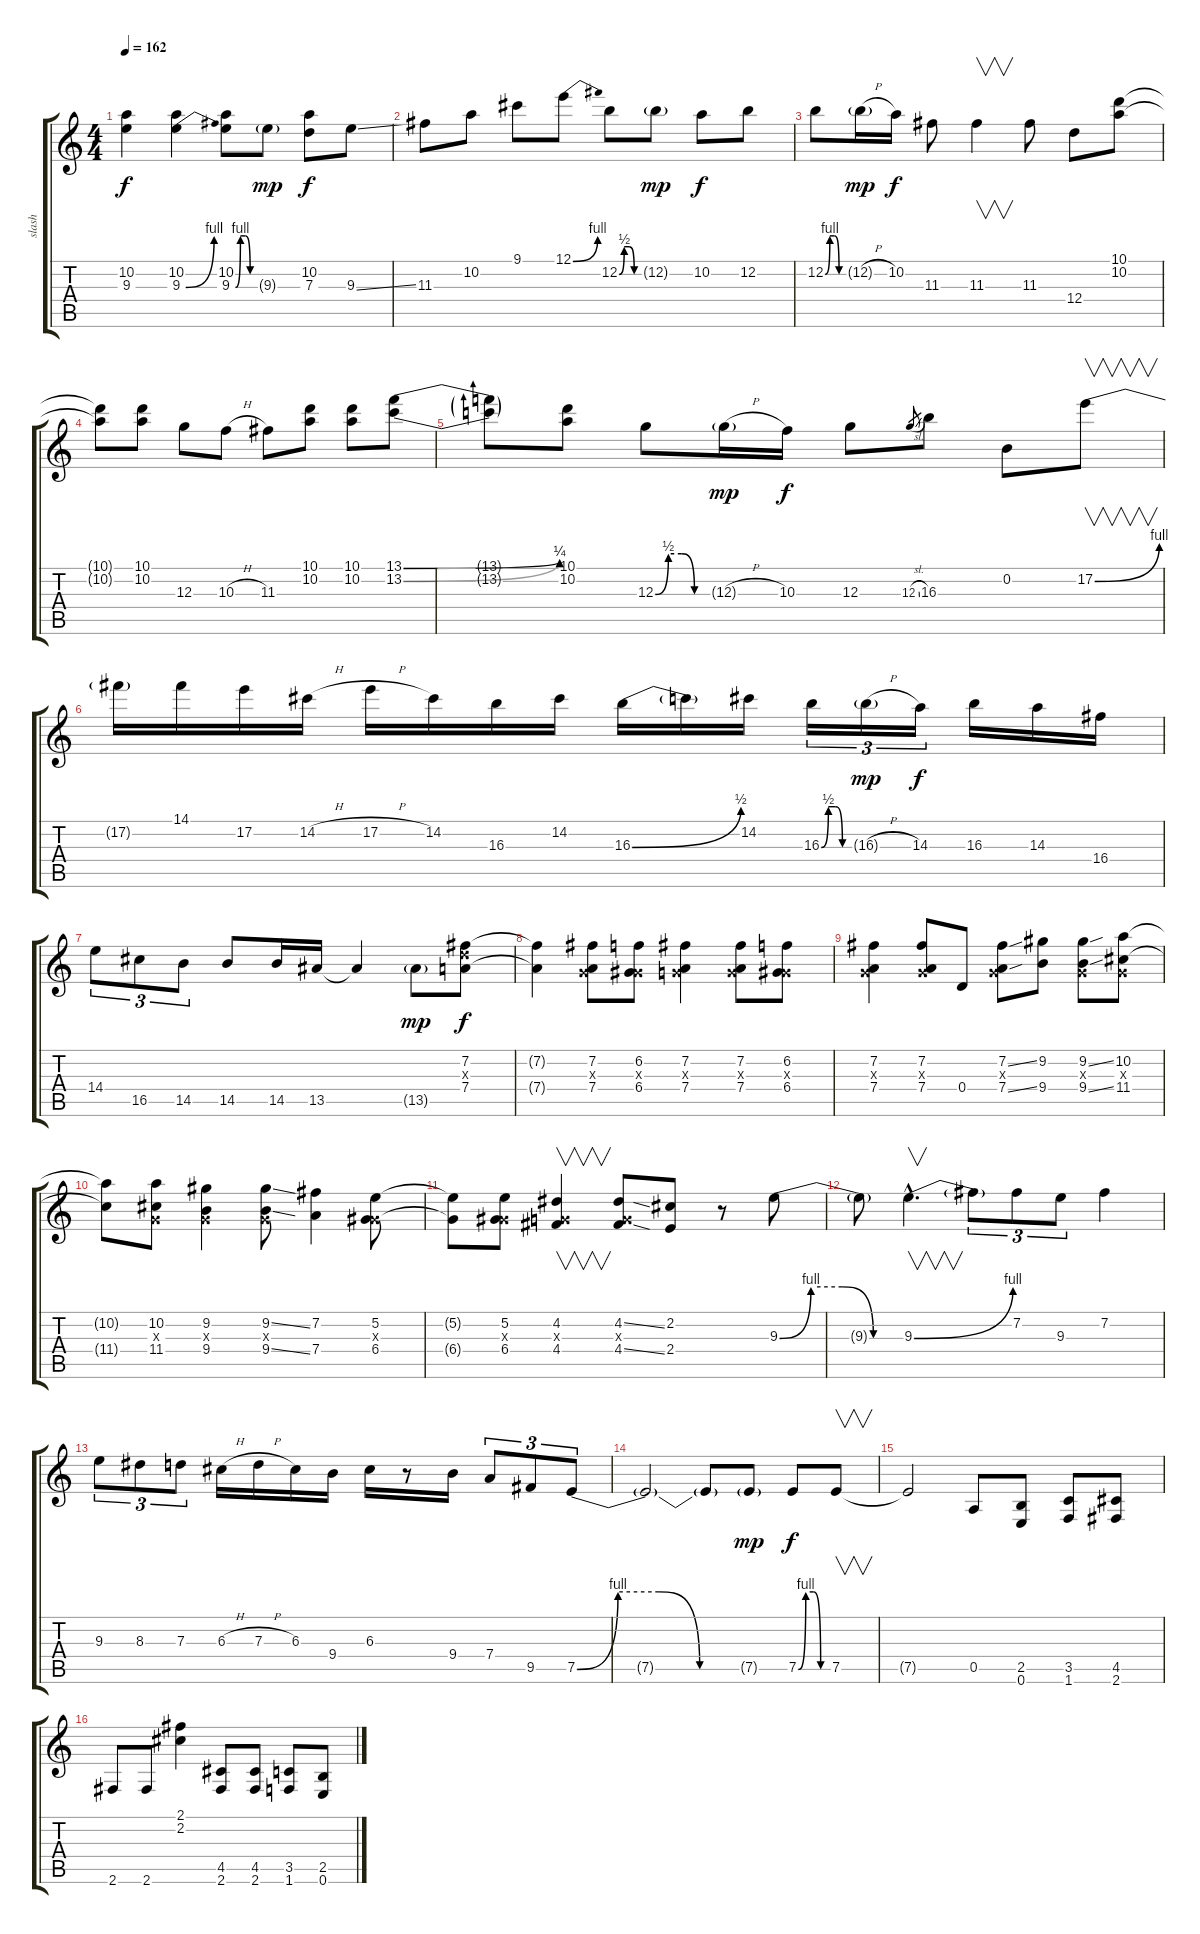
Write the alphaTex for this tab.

\track ("slash" "slash") {instrument distortionguitar}
\staff {score tabs}
\tuning (E4 B3 G3 D3 A2 E2) {hide}
\ts (4 4)
\tempo 162
\clef g2
\ks c
(10.2{t} 9.3{t}).4{dy f} (10.2 9.3{be (bend 0 0 60 4)}).4 (10.2 9.3{be (custom 0 0 15 4 30 4 45 0 60 0)}).8 9.3{g}.8{dy mp} (10.2 7.3).8{dy f} 9.3{ss}.8 |
11.3.8 10.2.8 9.1.8 12.1{be (bend 0 0 60 4)}.8 12.2{be (custom 0 0 15 2 30 2 45 0 60 0)}.8 12.2{g}.8{dy mp} 10.2.8{dy f} 12.2.8 |
12.2{be (custom 0 0 15 4 30 4 45 0 60 0)}.8 12.2{h g}.16{dy mp} 10.2.16{dy f} 11.3.8 11.3.4{v} 11.3.8 12.4.8 (10.1 10.2).8 |
(10.1{t} 10.2{t}).8 (10.1 10.2).8 12.3.8 10.3{h}.8 11.3.8 (10.1 10.2).8 (10.1 10.2).8 (13.1{be (bend 0 0 60 1)} 13.2{be (bend 0 0 60 1)}).8 |
(13.1{t} 13.2{t}).8 (10.1 10.2).8 12.3{be (custom 0 0 15 2 30 2 45 0 60 0)}.8 12.3{h g}.16{dy mp} 10.3.16{dy f} 12.3.8 12.3{sl}.8{gr} 16.3.8 0.2.8 17.2{be (bend 0 0 60 4)}.8{v} |
17.2{t}.16 14.1.16 17.2.16 14.2{h}.16 17.2{h}.16 14.2.16 16.3.16 14.2.16 16.3{be (bend 0 0 60 2)}.16 16.3{t}.16 14.2.16 16.3{be (custom 0 0 15 2 30 2 45 0 60 0)}.16{tu (3 2)} 16.3{h g}.16{tu (3 2) dy mp} 14.3.16{tu (3 2) dy f} 16.3.16 14.3.16 16.4.16 |
14.4.8{tu (3 2)} 16.5.8{tu (3 2)} 14.5.8{tu (3 2)} 14.5.8 14.5.16 13.5.16 13.5{t}.4 13.5{g}.8{dy mp} (7.2 7.3{x} 7.4).8{dy f} |
(7.2{t} 7.4{t}).4 (7.2 0.3{x} 7.4).8 (6.2 0.3{x} 6.4).8 (7.2 0.3{x} 7.4).4 (7.2 0.3{x} 7.4).8 (6.2 0.3{x} 6.4).8 |
(7.2 0.3{x} 7.4).4 (7.2 0.3{x} 7.4).8 0.4.8 (7.2{ss} 0.3{x} 7.4{ss}).8 (9.2 9.4).8 (9.2{ss} 0.3{x} 9.4{ss}).8 (10.2 0.3{x} 11.4).8 |
(10.2{t} 11.4{t}).8 (10.2 0.3{x} 11.4).8 (9.2 0.3{x} 9.4).4 (9.2{ss} 0.3{x} 9.4{ss}).8 (7.2 7.4).4 (5.2 0.3{x} 6.4).8 |
(5.2{t} 6.4{t}).8 (5.2 0.3{x} 6.4).8 (4.2 0.3{x} 4.4).4{v} (4.2{ss} 0.3{x} 4.4{ss}).8 (2.2 2.4).8 r.8 9.3{be (custom 0 0 15 4 30 4 45 0 60 0)}.8 |
9.3{t}.8 9.3{be (bend 0 0 60 4) hac}.4{v d} 9.3{t}.8{tu (3 2)} 7.2.8{tu (3 2)} 9.3.8{tu (3 2)} 7.2.4 |
9.3.8{tu (3 2)} 8.3.8{tu (3 2)} 7.3.8{tu (3 2)} 6.3{h}.16 7.3{h}.16 6.3.16 9.4.16 6.3.16 r.8 9.4.16 7.4.8{tu (3 2)} 9.5.8{tu (3 2)} 7.5{be (custom 0 0 15 4 30 4 45 0 60 0)}.8{tu (3 2)} |
7.5{t}.2 7.5{t}.8 7.5{g}.8{dy mp} 7.5{be (custom 0 0 15 4 30 4 45 0 60 0)}.8{dy f} 7.5.8{v} |
7.5{t}.2 0.5.8 (2.5 0.6).8 (3.5 1.6).8 (4.5 2.6).8 |
2.6.8 2.6.8 (2.1 2.2).4 (4.5 2.6).8 (4.5 2.6).8 (3.5 1.6).8 (2.5 0.6).8
